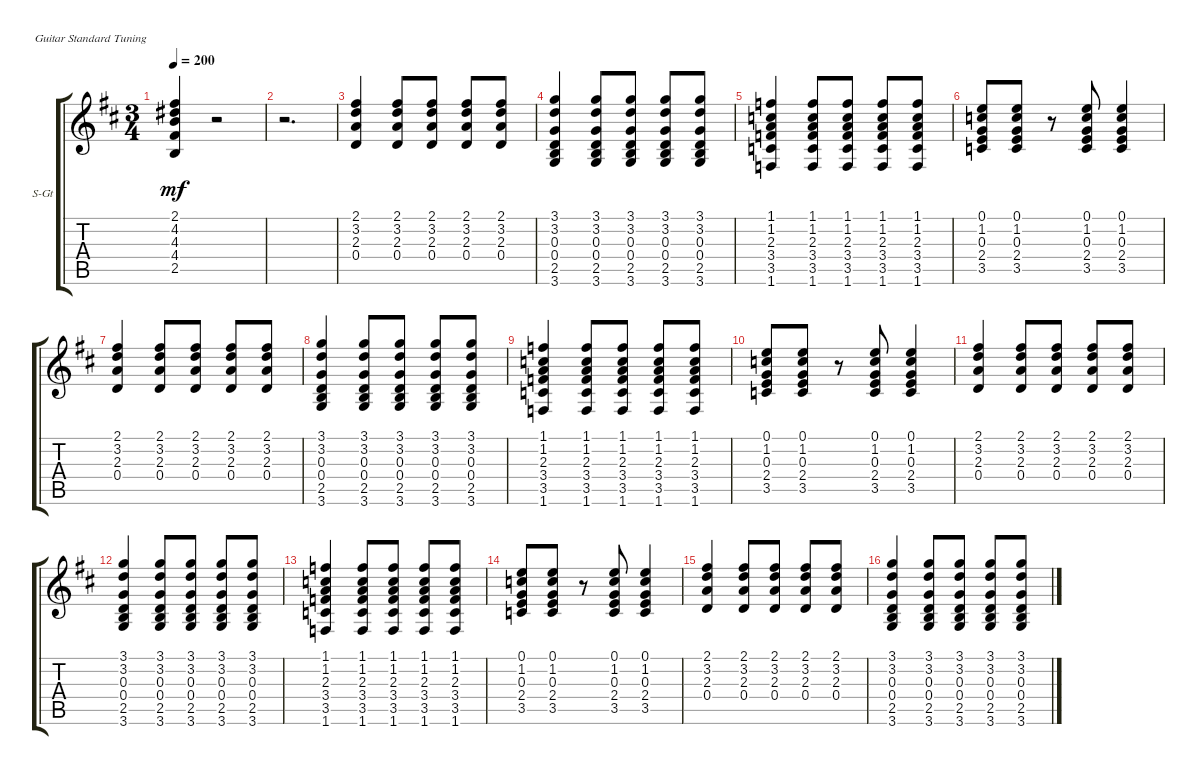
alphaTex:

\defaultSystemsLayout 4
\bracketExtendMode groupsimilarinstruments
\firstSystemTrackNameOrientation horizontal
\otherSystemsTrackNameOrientation horizontal
\track ("Steel Guitar" "S-Gt") {instrument acousticguitarsteel}
\staff {score tabs}
\tuning (E4 B3 G3 D3 A2 E2)
\ts (3 4)
\tempo 200
\clef g2
\ks d
(2.5 4.4 4.3 4.2 2.1).4{dy mf} r.2 |
r.2{d} |
(0.4 2.1 3.2 2.3).4 (0.4 2.1 3.2 2.3).8 (0.4 2.1 3.2 2.3).8 (0.4 2.1 3.2 2.3).8 (0.4 2.1 3.2 2.3).8 |
(3.6 2.5 0.4 0.3 3.2 3.1).4 (3.6 2.5 0.4 0.3 3.2 3.1).8 (3.6 2.5 0.4 0.3 3.2 3.1).8 (3.6 2.5 0.4 0.3 3.2 3.1).8 (3.6 2.5 0.4 0.3 3.2 3.1).8 |
(1.6 1.1 1.2 2.3 3.4 3.5).4 (1.6 1.1 1.2 2.3 3.4 3.5).8 (1.6 1.1 1.2 2.3 3.4 3.5).8 (1.6 1.1 1.2 2.3 3.4 3.5).8 (1.6 1.1 1.2 2.3 3.4 3.5).8 |
(3.5 2.4 0.3 1.2 0.1).8 (3.5 2.4 0.3 1.2 0.1).8 r.8 (3.5 2.4 0.3 1.2 0.1).8 (3.5 2.4 0.3 1.2 0.1).4 |
(0.4 2.1 3.2 2.3).4 (0.4 2.1 3.2 2.3).8 (0.4 2.1 3.2 2.3).8 (0.4 2.1 3.2 2.3).8 (0.4 2.1 3.2 2.3).8 |
(3.6 2.5 0.4 0.3 3.2 3.1).4 (3.6 2.5 0.4 0.3 3.2 3.1).8 (3.6 2.5 0.4 0.3 3.2 3.1).8 (3.6 2.5 0.4 0.3 3.2 3.1).8 (3.6 2.5 0.4 0.3 3.2 3.1).8 |
(1.6 1.1 1.2 2.3 3.4 3.5).4 (1.6 1.1 1.2 2.3 3.4 3.5).8 (1.6 1.1 1.2 2.3 3.4 3.5).8 (1.6 1.1 1.2 2.3 3.4 3.5).8 (1.6 1.1 1.2 2.3 3.4 3.5).8 |
(3.5 2.4 0.3 1.2 0.1).8 (3.5 2.4 0.3 1.2 0.1).8 r.8 (3.5 2.4 0.3 1.2 0.1).8 (3.5 2.4 0.3 1.2 0.1).4 |
(0.4 2.1 3.2 2.3).4 (0.4 2.1 3.2 2.3).8 (0.4 2.1 3.2 2.3).8 (0.4 2.1 3.2 2.3).8 (0.4 2.1 3.2 2.3).8 |
(3.6 2.5 0.4 0.3 3.2 3.1).4 (3.6 2.5 0.4 0.3 3.2 3.1).8 (3.6 2.5 0.4 0.3 3.2 3.1).8 (3.6 2.5 0.4 0.3 3.2 3.1).8 (3.6 2.5 0.4 0.3 3.2 3.1).8 |
(1.6 1.1 1.2 2.3 3.4 3.5).4 (1.6 1.1 1.2 2.3 3.4 3.5).8 (1.6 1.1 1.2 2.3 3.4 3.5).8 (1.6 1.1 1.2 2.3 3.4 3.5).8 (1.6 1.1 1.2 2.3 3.4 3.5).8 |
(3.5 2.4 0.3 1.2 0.1).8 (3.5 2.4 0.3 1.2 0.1).8 r.8 (3.5 2.4 0.3 1.2 0.1).8 (3.5 2.4 0.3 1.2 0.1).4 |
(0.4 2.1 3.2 2.3).4 (0.4 2.1 3.2 2.3).8 (0.4 2.1 3.2 2.3).8 (0.4 2.1 3.2 2.3).8 (0.4 2.1 3.2 2.3).8 |
(3.6 2.5 0.4 0.3 3.2 3.1).4 (3.6 2.5 0.4 0.3 3.2 3.1).8 (3.6 2.5 0.4 0.3 3.2 3.1).8 (3.6 2.5 0.4 0.3 3.2 3.1).8 (3.6 2.5 0.4 0.3 3.2 3.1).8
